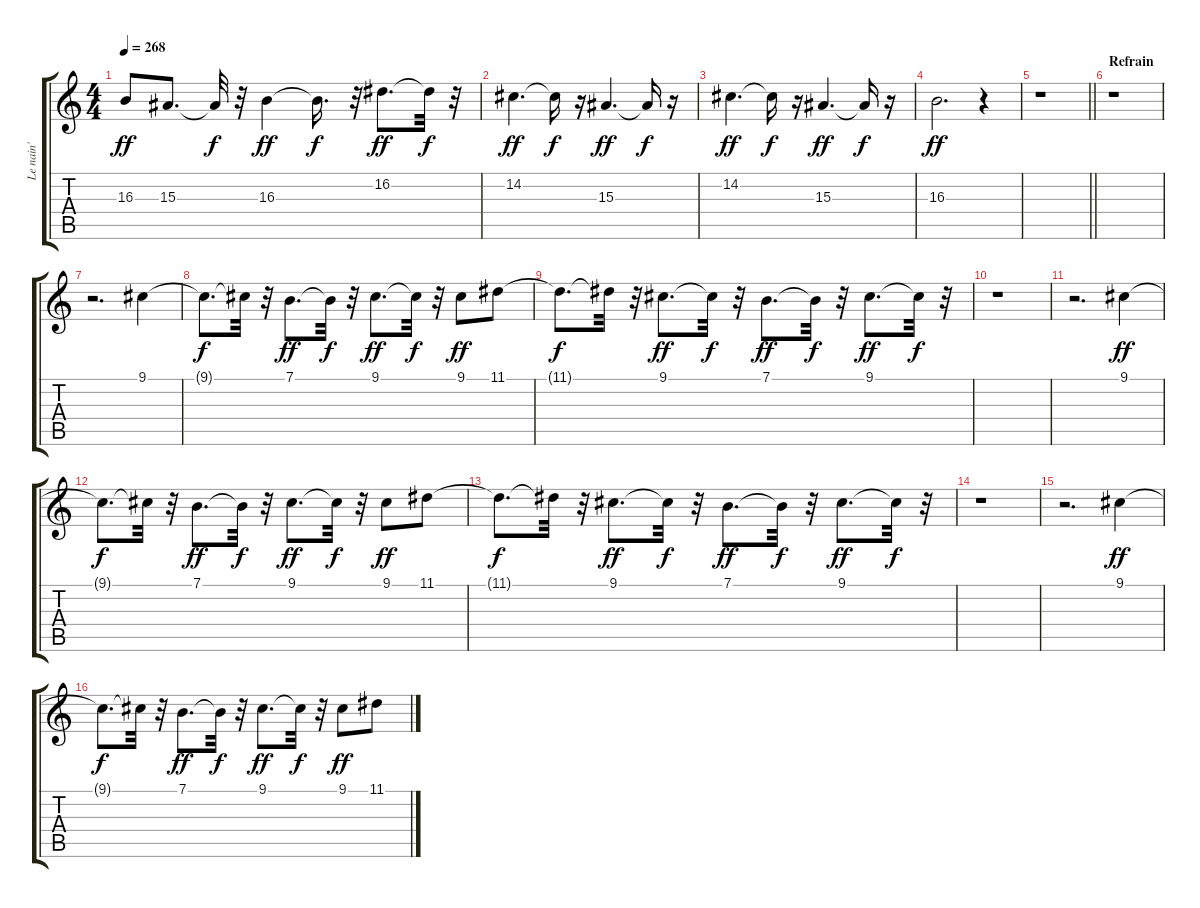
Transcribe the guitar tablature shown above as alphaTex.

\track ("Le nain'" "Le nain'") {instrument trumpet}
\staff {score tabs}
\tuning (E4 B3 G3 D3 A2 E2) {hide}
\ts (4 4)
\tempo 268
\clef g2
\ks c
16.3.8{dy ff} 15.3.8{d} 15.3{t}.32{dy f} r.32 16.3.4{dy ff} 16.3{t}.16{d dy f} r.32 16.2.8{d dy ff} 16.2{t}.32{dy f} r.32 |
14.2.4{d dy ff} 14.2{t}.16{dy f} r.16 15.3.4{d dy ff} 15.3{t}.16{dy f} r.16 |
14.2.4{d dy ff} 14.2{t}.16{dy f} r.16 15.3.4{d dy ff} 15.3{t}.16{dy f} r.16 |
16.3.2{d dy ff} r.4 |
\barLineRight lightlight
r.1 |
\section ("" "Refrain")
r.1 |
r.2{d} 9.1.4 |
9.1{t}.8{d dy f} 9.1{t}.32 r.32 7.1.8{d dy ff} 7.1{t}.32{dy f} r.32 9.1.8{d dy ff} 9.1{t}.32{dy f} r.32 9.1.8{dy ff} 11.1.8 |
11.1{t}.8{d dy f} 11.1{t}.32 r.32 9.1.8{d dy ff} 9.1{t}.32{dy f} r.32 7.1.8{d dy ff} 7.1{t}.32{dy f} r.32 9.1.8{d dy ff} 9.1{t}.32{dy f} r.32 |
r.1 |
r.2{d} 9.1.4{dy ff} |
9.1{t}.8{d dy f} 9.1{t}.32 r.32 7.1.8{d dy ff} 7.1{t}.32{dy f} r.32 9.1.8{d dy ff} 9.1{t}.32{dy f} r.32 9.1.8{dy ff} 11.1.8 |
11.1{t}.8{d dy f} 11.1{t}.32 r.32 9.1.8{d dy ff} 9.1{t}.32{dy f} r.32 7.1.8{d dy ff} 7.1{t}.32{dy f} r.32 9.1.8{d dy ff} 9.1{t}.32{dy f} r.32 |
r.1 |
r.2{d} 9.1.4{dy ff} |
9.1{t}.8{d dy f} 9.1{t}.32 r.32 7.1.8{d dy ff} 7.1{t}.32{dy f} r.32 9.1.8{d dy ff} 9.1{t}.32{dy f} r.32 9.1.8{dy ff} 11.1.8
